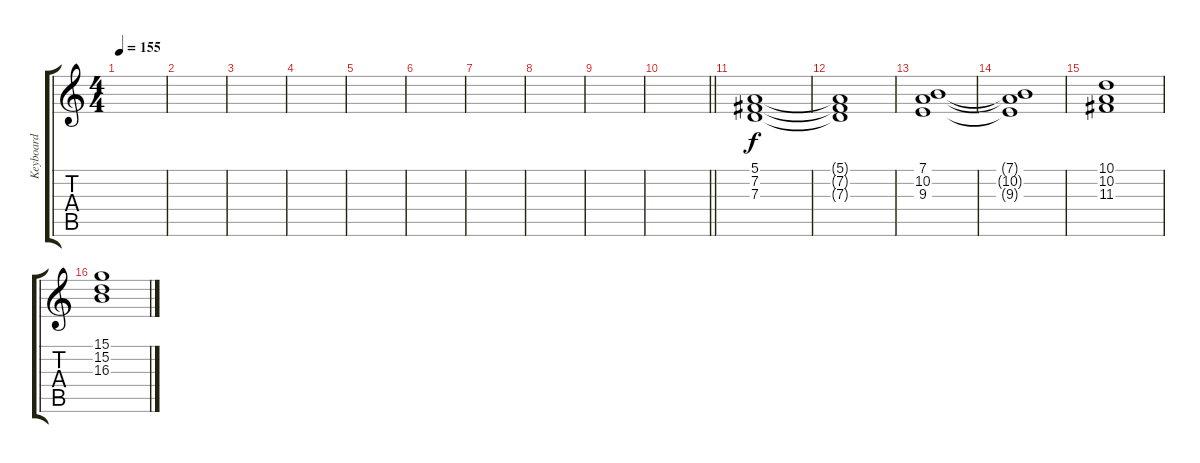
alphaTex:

\track ("Keyboard" "Keyboard") {instrument lead1square}
\staff {score tabs}
\tuning (E4 B3 G3 D3 A2 E2) {hide}
\ts (4 4)
\tempo 155
\clef g2
\ks c
|
|
|
|
|
|
|
|
|
\barLineRight lightlight
|
(5.1 7.2 7.3).1 |
(5.1{t} 7.2{t} 7.3{t}).1 |
(7.1 10.2 9.3).1 |
(7.1{t} 10.2{t} 9.3{t}).1 |
(10.1 10.2 11.3).1 |
(15.1 15.2 16.3).1
